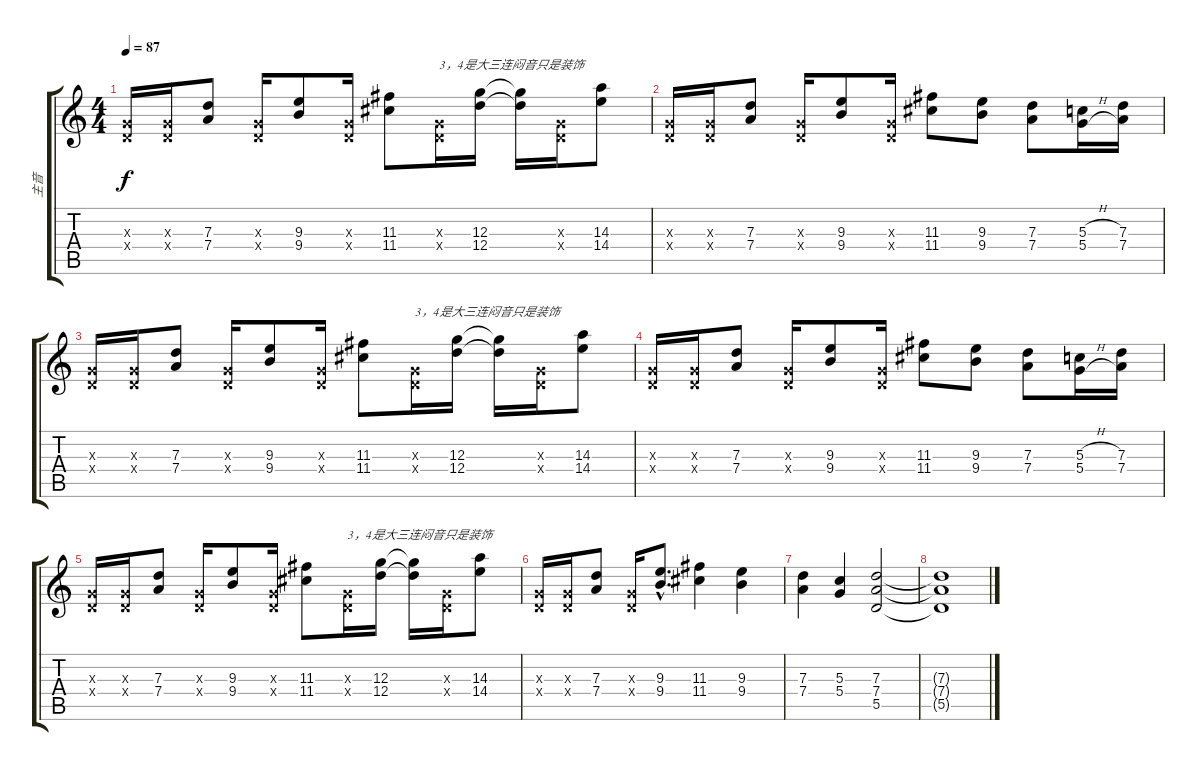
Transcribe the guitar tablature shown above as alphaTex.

\track ("主音" "主音") {instrument distortionguitar}
\staff {score tabs}
\tuning (E4 B3 G3 D3 A2 E2) {hide}
\ts (4 4)
\tempo 87
\clef g2
\ks c
(0.3{x} 0.4{x}).16{dy f} (0.3{x} 0.4{x}).16 (7.3 7.4).8 (0.3{x} 0.4{x}).16 (9.3 9.4).8 (0.3{x} 0.4{x}).16 (11.3 11.4).8 (0.3{x} 0.4{x}).16{txt "3，4是大三连闷音只是装饰"} (12.3 12.4).16 (12.3{t} 12.4{t}).16 (0.3{x} 0.4{x}).16 (14.3 14.4).8 |
(0.3{x} 0.4{x}).16 (0.3{x} 0.4{x}).16 (7.3 7.4).8 (0.3{x} 0.4{x}).16 (9.3 9.4).8 (0.3{x} 0.4{x}).16 (11.3 11.4).8 (9.3 9.4).8 (7.3 7.4).8 (5.3{h} 5.4{h}).16 (7.3 7.4).16 |
(0.3{x} 0.4{x}).16 (0.3{x} 0.4{x}).16 (7.3 7.4).8 (0.3{x} 0.4{x}).16 (9.3 9.4).8 (0.3{x} 0.4{x}).16 (11.3 11.4).8 (0.3{x} 0.4{x}).16{txt "3，4是大三连闷音只是装饰"} (12.3 12.4).16 (12.3{t} 12.4{t}).16 (0.3{x} 0.4{x}).16 (14.3 14.4).8 |
(0.3{x} 0.4{x}).16 (0.3{x} 0.4{x}).16 (7.3 7.4).8 (0.3{x} 0.4{x}).16 (9.3 9.4).8 (0.3{x} 0.4{x}).16 (11.3 11.4).8 (9.3 9.4).8 (7.3 7.4).8 (5.3{h} 5.4{h}).16 (7.3 7.4).16 |
(0.3{x} 0.4{x}).16 (0.3{x} 0.4{x}).16 (7.3 7.4).8 (0.3{x} 0.4{x}).16 (9.3 9.4).8 (0.3{x} 0.4{x}).16 (11.3 11.4).8 (0.3{x} 0.4{x}).16{txt "3，4是大三连闷音只是装饰"} (12.3 12.4).16 (12.3{t} 12.4{t}).16 (0.3{x} 0.4{x}).16 (14.3 14.4).8 |
(0.3{x} 0.4{x}).16 (0.3{x} 0.4{x}).16 (7.3 7.4).8 (0.3{x} 0.4{x}).16 (9.3{hac} 9.4{hac}).8{d} (11.3 11.4).4 (9.3 9.4).4 |
(7.3 7.4).4 (5.3 5.4).4 (7.3 7.4 5.5).2 |
(7.3{t} 7.4{t} 5.5{t}).1
